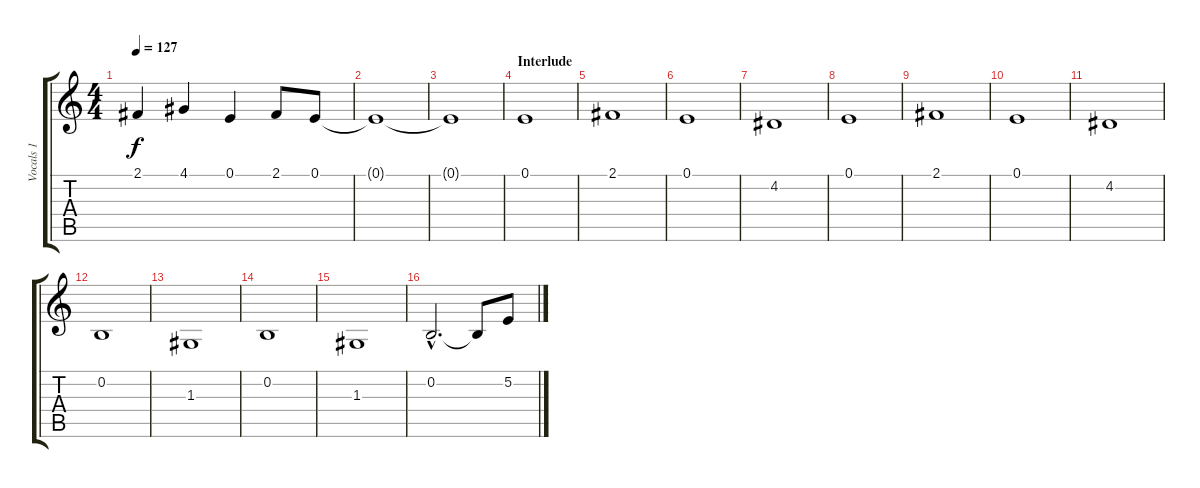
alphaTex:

\track ("Vocals 1" "Vocals 1") {instrument cello}
\staff {score tabs}
\tuning (E4 B3 G3 D3 A2 E2) {hide}
\ts (4 4)
\tempo 127
\clef g2
\ks c
2.1{t}.4{dy f} 4.1.4 0.1.4 2.1.8 0.1.8 |
0.1{t}.1{volume 0} |
0.1{t}.1 |
\section ("" "Interlude")
0.1.1{volume 16} |
2.1.1 |
0.1.1 |
4.2.1 |
0.1.1 |
2.1.1 |
0.1.1 |
4.2.1 |
0.2.1 |
1.3.1 |
0.2.1 |
1.3.1 |
0.2{hac}.2{d} 0.2{t}.8 5.2.8
